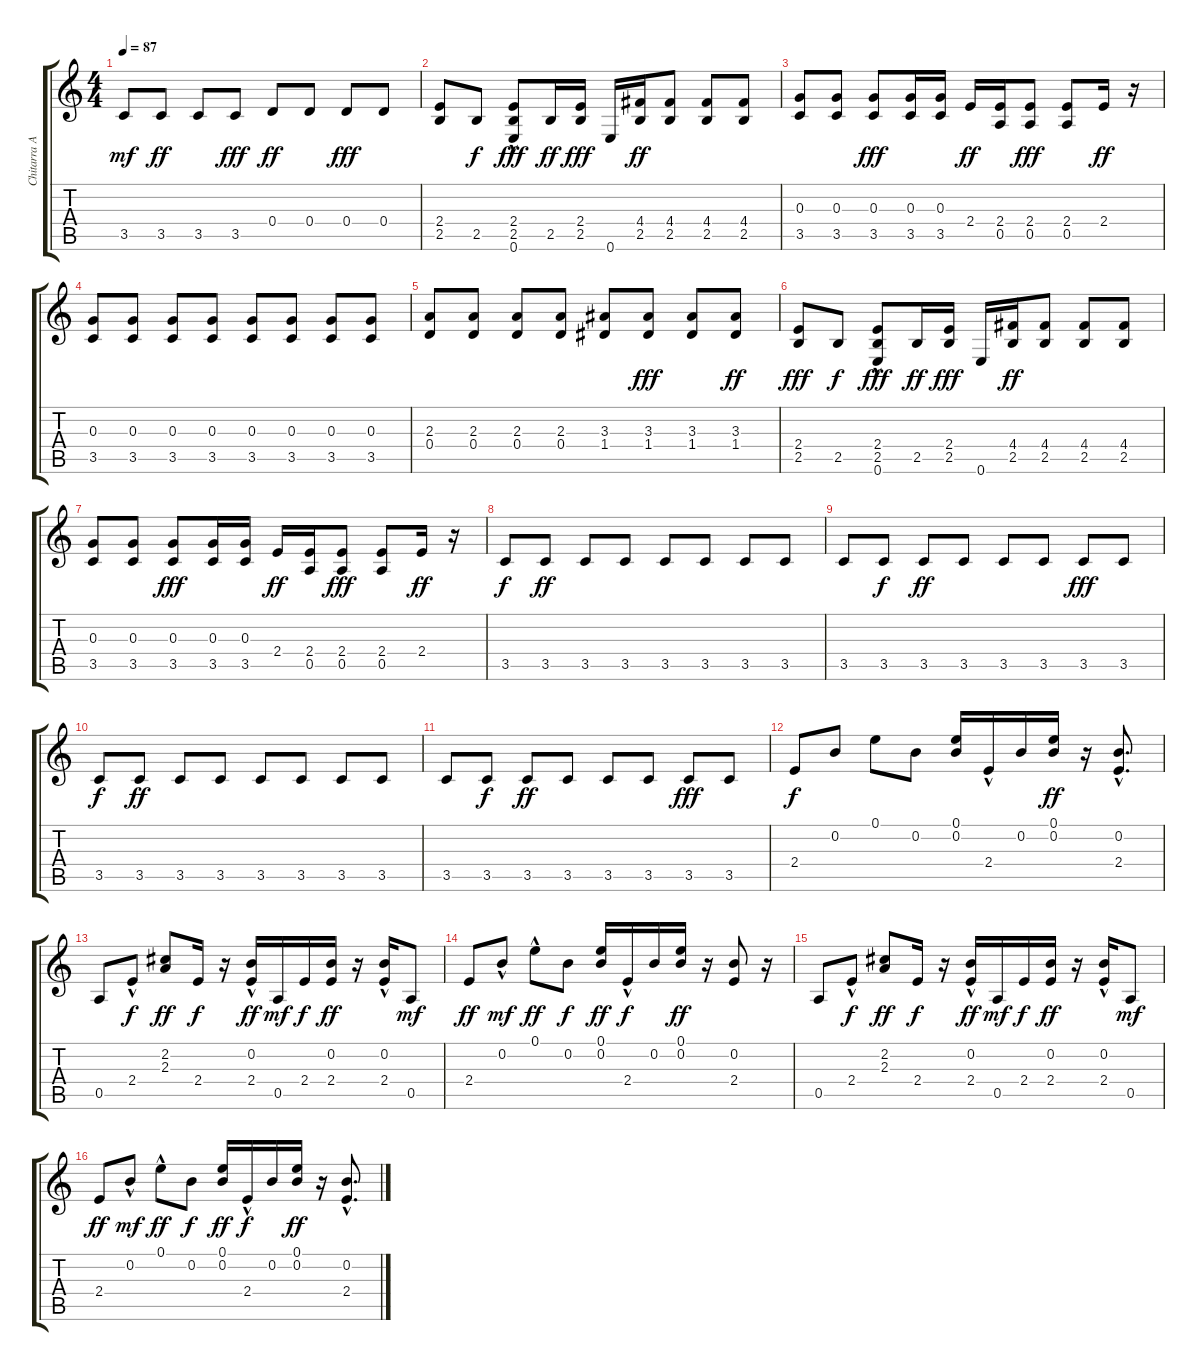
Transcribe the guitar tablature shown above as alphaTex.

\track ("Chitarra Acustica" "Chitarra A") {instrument acousticguitarsteel}
\staff {score tabs}
\tuning (E4 B3 G3 D3 A2 E2) {hide}
\ts (4 4)
\tempo 87
\clef g2
\ks c
3.5.8{dy mf} 3.5.8{dy ff} 3.5.8 3.5.8{dy fff} 0.4.8{dy ff} 0.4.8 0.4.8{dy fff} 0.4.8 |
(2.4 2.5).8 2.5.8{dy f} (2.4 2.5 0.6{hac}).8{dy fff} 2.5.16{dy ff} (2.4 2.5).16{dy fff} 0.6.16 (4.4 2.5).16{dy ff} (4.4 2.5).8 (4.4 2.5).8 (4.4 2.5).8 |
(0.3 3.5).8 (0.3 3.5).8 (0.3 3.5).8{dy fff} (0.3 3.5).16 (0.3 3.5).16 2.4.16{dy ff} (2.4 0.5).16 (2.4 0.5).8{dy fff} (2.4 0.5).8 2.4.16{dy ff} r.16 |
(0.3 3.5).8 (0.3 3.5).8 (0.3 3.5).8 (0.3 3.5).8 (0.3 3.5).8 (0.3 3.5).8 (0.3 3.5).8 (0.3 3.5).8 |
(2.3 0.4).8 (2.3 0.4).8 (2.3 0.4).8 (2.3 0.4).8 (3.3 1.4).8 (3.3 1.4).8{dy fff} (3.3 1.4).8 (3.3 1.4).8{dy ff} |
(2.4 2.5).8{dy fff} 2.5.8{dy f} (2.4 2.5 0.6{hac}).8{dy fff} 2.5.16{dy ff} (2.4 2.5).16{dy fff} 0.6.16 (4.4 2.5).16{dy ff} (4.4 2.5).8 (4.4 2.5).8 (4.4 2.5).8 |
(0.3 3.5).8 (0.3 3.5).8 (0.3 3.5).8{dy fff} (0.3 3.5).16 (0.3 3.5).16 2.4.16{dy ff} (2.4 0.5).16 (2.4 0.5).8{dy fff} (2.4 0.5).8 2.4.16{dy ff} r.16 |
3.5.8{dy f} 3.5.8{dy ff} 3.5.8 3.5.8 3.5.8 3.5.8 3.5.8 3.5.8 |
3.5.8 3.5.8{dy f} 3.5.8{dy ff} 3.5.8 3.5.8 3.5.8 3.5.8{dy fff} 3.5.8 |
3.5.8{dy f} 3.5.8{dy ff} 3.5.8 3.5.8 3.5.8 3.5.8 3.5.8 3.5.8 |
3.5.8 3.5.8{dy f} 3.5.8{dy ff} 3.5.8 3.5.8 3.5.8 3.5.8{dy fff} 3.5.8 |
2.4.8{dy f} 0.2.8 0.1.8 0.2.8 (0.1 0.2).16 2.4{hac}.16 0.2.16 (0.1 0.2).16{dy ff} r.16 (0.2 2.4{hac}).8{d} |
0.5.8 2.4{hac}.8{dy f} (2.2 2.3).8{dy ff} 2.4.16{dy f} r.16 (0.2{hac} 2.4).16{dy ff} 0.5.16{dy mf} 2.4.16{dy f} (0.2 2.4).16{dy ff} r.16 (0.2{hac} 2.4).16 0.5.8{dy mf} |
2.4.8{dy ff} 0.2{hac}.8{dy mf} 0.1{hac}.8{dy ff} 0.2.8{dy f} (0.1 0.2).16{dy ff} 2.4{hac}.16{dy f} 0.2.16 (0.1 0.2).16{dy ff} r.16 (0.2 2.4).8 r.16 |
0.5.8 2.4{hac}.8{dy f} (2.2 2.3).8{dy ff} 2.4.16{dy f} r.16 (0.2{hac} 2.4).16{dy ff} 0.5.16{dy mf} 2.4.16{dy f} (0.2 2.4).16{dy ff} r.16 (0.2{hac} 2.4).16 0.5.8{dy mf} |
2.4.8{dy ff} 0.2{hac}.8{dy mf} 0.1{hac}.8{dy ff} 0.2.8{dy f} (0.1 0.2).16{dy ff} 2.4{hac}.16{dy f} 0.2.16 (0.1 0.2).16{dy ff} r.16 (0.2 2.4{hac}).8{d}
